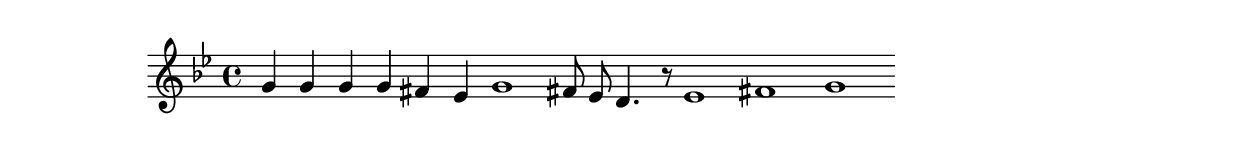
%% DO NOT EDIT this file manually; it is automatically
%% generated from LSR http://lsr.dsi.unimi.it
%% Make any changes in LSR itself, or in Documentation/snippets/new/ ,
%% and then run scripts/auxiliar/makelsr.py
%%
%% This file is in the public domain.
\version "2.12.2"

\header {
  lsrtags = "world-music"

%% Translation of GIT committish: fa19277d20f8ab0397c560eb0e7b814bd804ecec
  texidoces = "
Para las improvisaciones o @emph{taqasim} que son libres durante unos
momentos, se puede omitir la indicación de compás y se puede usar
@code{\\cadenzaOn}.  Podría ser necesario ajustar el estilo de
alteraciones accidentales, porque la ausencia de líneas divisorias
hará que la alteración aparezca una sola vez.  He aquí un ejemplo de
cómo podría ser el comienzo de una improvisación @emph{hijaz}:

"
doctitlees = "Improvisación de música árabe"


%% Translation of GIT committish: 0a868be38a775ecb1ef935b079000cebbc64de40
  texidocde = "
Bei Improvisation oder @emph{taqasim}, die zeitlich frei gespielt
werden, kann die Taktart ausgelassen werden und @code{\\cadenzaOn}
kann eingesetzt werden.  Es kann nötig sein, den Versetzungszeichenstil
anzupassen, weil sonst die Versetzungszeichen nur einmal ausgegeben
werden, da keine Taktlinien gesetzt sind.  Hier ein Beispiel, wie
der Beginn einer @emph{hijaz}-Improvisation aussehen könnte:

"

  doctitlede = "Arabische Improvisation"

  texidoc = "
For improvisations or taqasim which are temporarily free, the time
signature can be omitted and @code{\\cadenzaOn} can be used.  Adjusting
the accidental style might be required, since the absence of bar lines
will cause the accidental to be marked only once.  Here is an example
of what could be the start of a hijaz improvisation:

"
  doctitle = "Arabic improvisation"
} % begin verbatim

\include "arabic.ly"

\relative sol' {
  \key re \kurd
  #(set-accidental-style 'forget)
  \cadenzaOn
  sol4 sol sol sol fad mib sol1 fad8 mib re4. r8 mib1 fad sol
}
